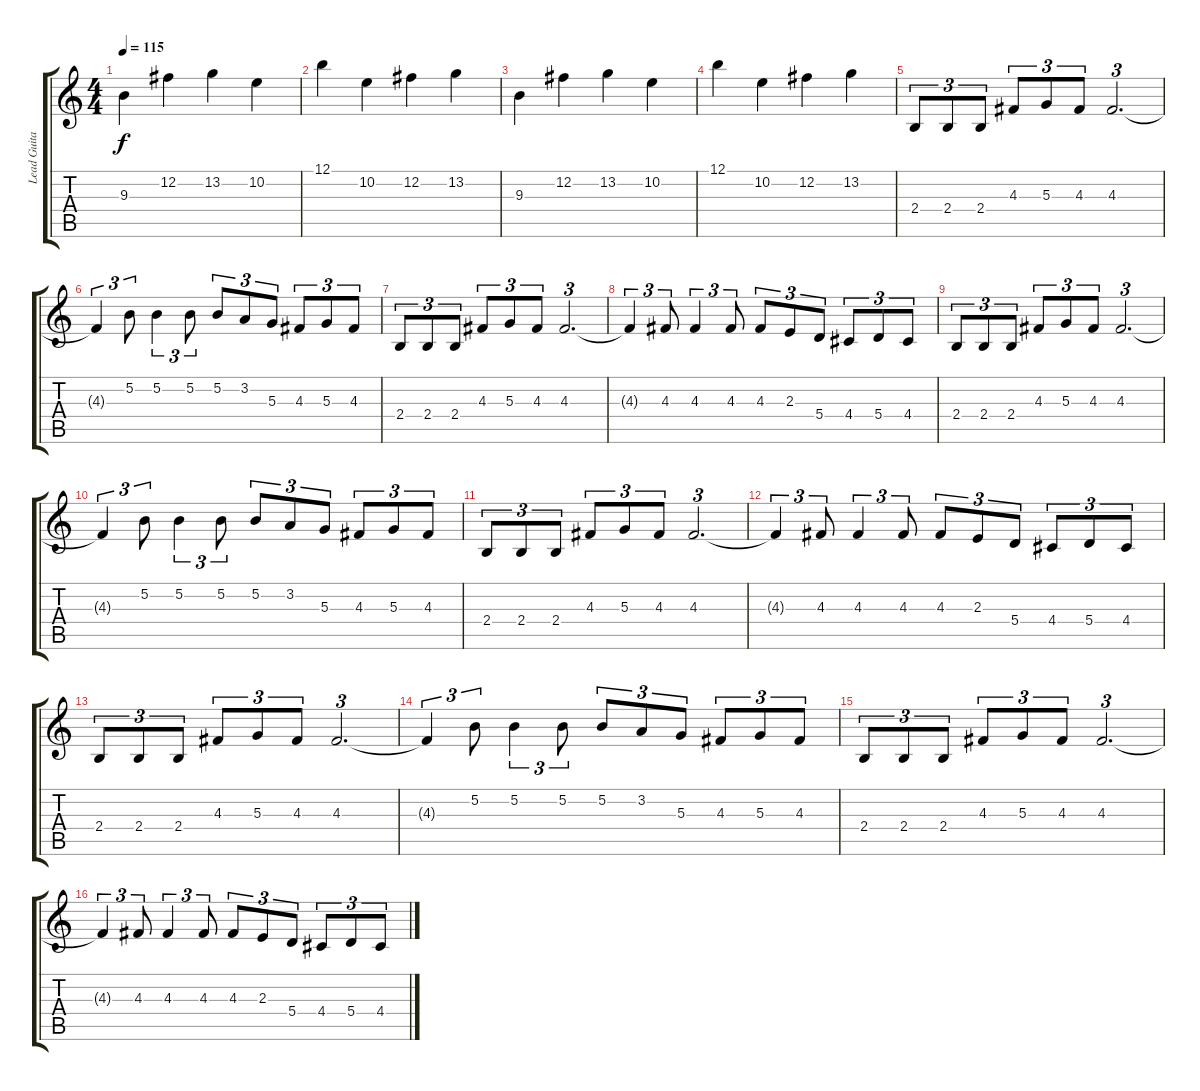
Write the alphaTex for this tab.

\track ("Lead Guitar 1" "Lead Guita") {instrument distortionguitar}
\staff {score tabs}
\tuning (B3 Gb3 D3 A2 E2 B1) {hide}
\ts (4 4)
\tempo 115
\clef g2
\ks c
9.3.4{dy f} 12.2.4 13.2.4 10.2.4 |
12.1.4 10.2.4 12.2.4 13.2.4 |
9.3.4 12.2.4 13.2.4 10.2.4 |
12.1.4 10.2.4 12.2.4 13.2.4 |
2.4.8{tu (3 2) volume 10} 2.4.8{tu (3 2)} 2.4.8{tu (3 2)} 4.3.8{tu (3 2)} 5.3.8{tu (3 2)} 4.3.8{tu (3 2)} 4.3.2{d tu (3 2)} |
4.3{t}.4{tu (3 2)} 5.2.8{tu (3 2)} 5.2.4{tu (3 2)} 5.2.8{tu (3 2)} 5.2.8{tu (3 2)} 3.2.8{tu (3 2)} 5.3.8{tu (3 2)} 4.3.8{tu (3 2)} 5.3.8{tu (3 2)} 4.3.8{tu (3 2)} |
2.4.8{tu (3 2)} 2.4.8{tu (3 2)} 2.4.8{tu (3 2)} 4.3.8{tu (3 2)} 5.3.8{tu (3 2)} 4.3.8{tu (3 2)} 4.3.2{d tu (3 2)} |
4.3{t}.4{tu (3 2)} 4.3.8{tu (3 2)} 4.3.4{tu (3 2)} 4.3.8{tu (3 2)} 4.3.8{tu (3 2)} 2.3.8{tu (3 2)} 5.4.8{tu (3 2)} 4.4.8{tu (3 2)} 5.4.8{tu (3 2)} 4.4.8{tu (3 2)} |
2.4.8{tu (3 2)} 2.4.8{tu (3 2)} 2.4.8{tu (3 2)} 4.3.8{tu (3 2)} 5.3.8{tu (3 2)} 4.3.8{tu (3 2)} 4.3.2{d tu (3 2)} |
4.3{t}.4{tu (3 2)} 5.2.8{tu (3 2)} 5.2.4{tu (3 2)} 5.2.8{tu (3 2)} 5.2.8{tu (3 2)} 3.2.8{tu (3 2)} 5.3.8{tu (3 2)} 4.3.8{tu (3 2)} 5.3.8{tu (3 2)} 4.3.8{tu (3 2)} |
2.4.8{tu (3 2)} 2.4.8{tu (3 2)} 2.4.8{tu (3 2)} 4.3.8{tu (3 2)} 5.3.8{tu (3 2)} 4.3.8{tu (3 2)} 4.3.2{d tu (3 2)} |
4.3{t}.4{tu (3 2)} 4.3.8{tu (3 2)} 4.3.4{tu (3 2)} 4.3.8{tu (3 2)} 4.3.8{tu (3 2)} 2.3.8{tu (3 2)} 5.4.8{tu (3 2)} 4.4.8{tu (3 2)} 5.4.8{tu (3 2)} 4.4.8{tu (3 2)} |
2.4.8{tu (3 2)} 2.4.8{tu (3 2)} 2.4.8{tu (3 2)} 4.3.8{tu (3 2)} 5.3.8{tu (3 2)} 4.3.8{tu (3 2)} 4.3.2{d tu (3 2)} |
4.3{t}.4{tu (3 2)} 5.2.8{tu (3 2)} 5.2.4{tu (3 2)} 5.2.8{tu (3 2)} 5.2.8{tu (3 2)} 3.2.8{tu (3 2)} 5.3.8{tu (3 2)} 4.3.8{tu (3 2)} 5.3.8{tu (3 2)} 4.3.8{tu (3 2)} |
2.4.8{tu (3 2)} 2.4.8{tu (3 2)} 2.4.8{tu (3 2)} 4.3.8{tu (3 2)} 5.3.8{tu (3 2)} 4.3.8{tu (3 2)} 4.3.2{d tu (3 2)} |
4.3{t}.4{tu (3 2)} 4.3.8{tu (3 2)} 4.3.4{tu (3 2)} 4.3.8{tu (3 2)} 4.3.8{tu (3 2)} 2.3.8{tu (3 2)} 5.4.8{tu (3 2)} 4.4.8{tu (3 2)} 5.4.8{tu (3 2)} 4.4.8{tu (3 2)}
